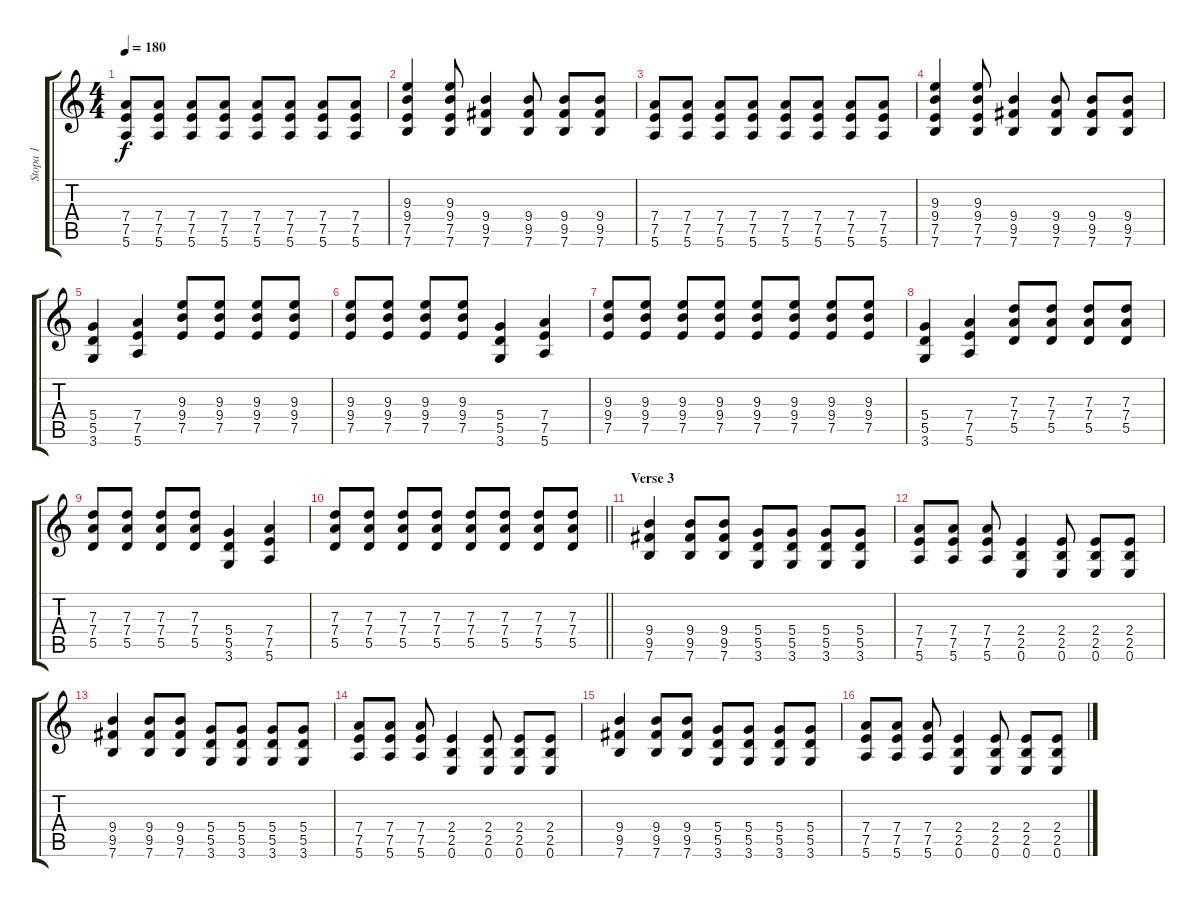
\track ("Stopa 1" "Stopa 1") {instrument overdrivenguitar}
\staff {score tabs}
\tuning (E4 B3 G3 D3 A2 E2) {hide}
\ts (4 4)
\tempo 180
\clef g2
\ks c
(7.4 7.5 5.6).8{dy f} (7.4 7.5 5.6).8 (7.4 7.5 5.6).8 (7.4 7.5 5.6).8 (7.4 7.5 5.6).8 (7.4 7.5 5.6).8 (7.4 7.5 5.6).8 (7.4 7.5 5.6).8 |
(9.3 9.4 7.5 7.6).4 (9.3 9.4 7.5 7.6).8 (9.4 9.5 7.6).4 (9.4 9.5 7.6).8 (9.4 9.5 7.6).8 (9.4 9.5 7.6).8 |
(7.4 7.5 5.6).8 (7.4 7.5 5.6).8 (7.4 7.5 5.6).8 (7.4 7.5 5.6).8 (7.4 7.5 5.6).8 (7.4 7.5 5.6).8 (7.4 7.5 5.6).8 (7.4 7.5 5.6).8 |
(9.3 9.4 7.5 7.6).4 (9.3 9.4 7.5 7.6).8 (9.4 9.5 7.6).4 (9.4 9.5 7.6).8 (9.4 9.5 7.6).8 (9.4 9.5 7.6).8 |
(5.4 5.5 3.6).4 (7.4 7.5 5.6).4 (9.3 9.4 7.5).8 (9.3 9.4 7.5).8 (9.3 9.4 7.5).8 (9.3 9.4 7.5).8 |
(9.3 9.4 7.5).8 (9.3 9.4 7.5).8 (9.3 9.4 7.5).8 (9.3 9.4 7.5).8 (5.4 5.5 3.6).4 (7.4 7.5 5.6).4 |
(9.3 9.4 7.5).8 (9.3 9.4 7.5).8 (9.3 9.4 7.5).8 (9.3 9.4 7.5).8 (9.3 9.4 7.5).8 (9.3 9.4 7.5).8 (9.3 9.4 7.5).8 (9.3 9.4 7.5).8 |
(5.4 5.5 3.6).4 (7.4 7.5 5.6).4 (7.3 7.4 5.5).8 (7.3 7.4 5.5).8 (7.3 7.4 5.5).8 (7.3 7.4 5.5).8 |
(7.3 7.4 5.5).8 (7.3 7.4 5.5).8 (7.3 7.4 5.5).8 (7.3 7.4 5.5).8 (5.4 5.5 3.6).4 (7.4 7.5 5.6).4 |
\barLineRight lightlight
(7.3 7.4 5.5).8 (7.3 7.4 5.5).8 (7.3 7.4 5.5).8 (7.3 7.4 5.5).8 (7.3 7.4 5.5).8 (7.3 7.4 5.5).8 (7.3 7.4 5.5).8 (7.3 7.4 5.5).8 |
\section ("" "Verse 3")
(9.4 9.5 7.6).4 (9.4 9.5 7.6).8 (9.4 9.5 7.6).8 (5.4 5.5 3.6).8 (5.4 5.5 3.6).8 (5.4 5.5 3.6).8 (5.4 5.5 3.6).8 |
(7.4 7.5 5.6).8 (7.4 7.5 5.6).8 (7.4 7.5 5.6).8 (2.4 2.5 0.6).4 (2.4 2.5 0.6).8 (2.4 2.5 0.6).8 (2.4 2.5 0.6).8 |
(9.4 9.5 7.6).4 (9.4 9.5 7.6).8 (9.4 9.5 7.6).8 (5.4 5.5 3.6).8 (5.4 5.5 3.6).8 (5.4 5.5 3.6).8 (5.4 5.5 3.6).8 |
(7.4 7.5 5.6).8 (7.4 7.5 5.6).8 (7.4 7.5 5.6).8 (2.4 2.5 0.6).4 (2.4 2.5 0.6).8 (2.4 2.5 0.6).8 (2.4 2.5 0.6).8 |
(9.4 9.5 7.6).4 (9.4 9.5 7.6).8 (9.4 9.5 7.6).8 (5.4 5.5 3.6).8 (5.4 5.5 3.6).8 (5.4 5.5 3.6).8 (5.4 5.5 3.6).8 |
(7.4 7.5 5.6).8 (7.4 7.5 5.6).8 (7.4 7.5 5.6).8 (2.4 2.5 0.6).4 (2.4 2.5 0.6).8 (2.4 2.5 0.6).8 (2.4 2.5 0.6).8
